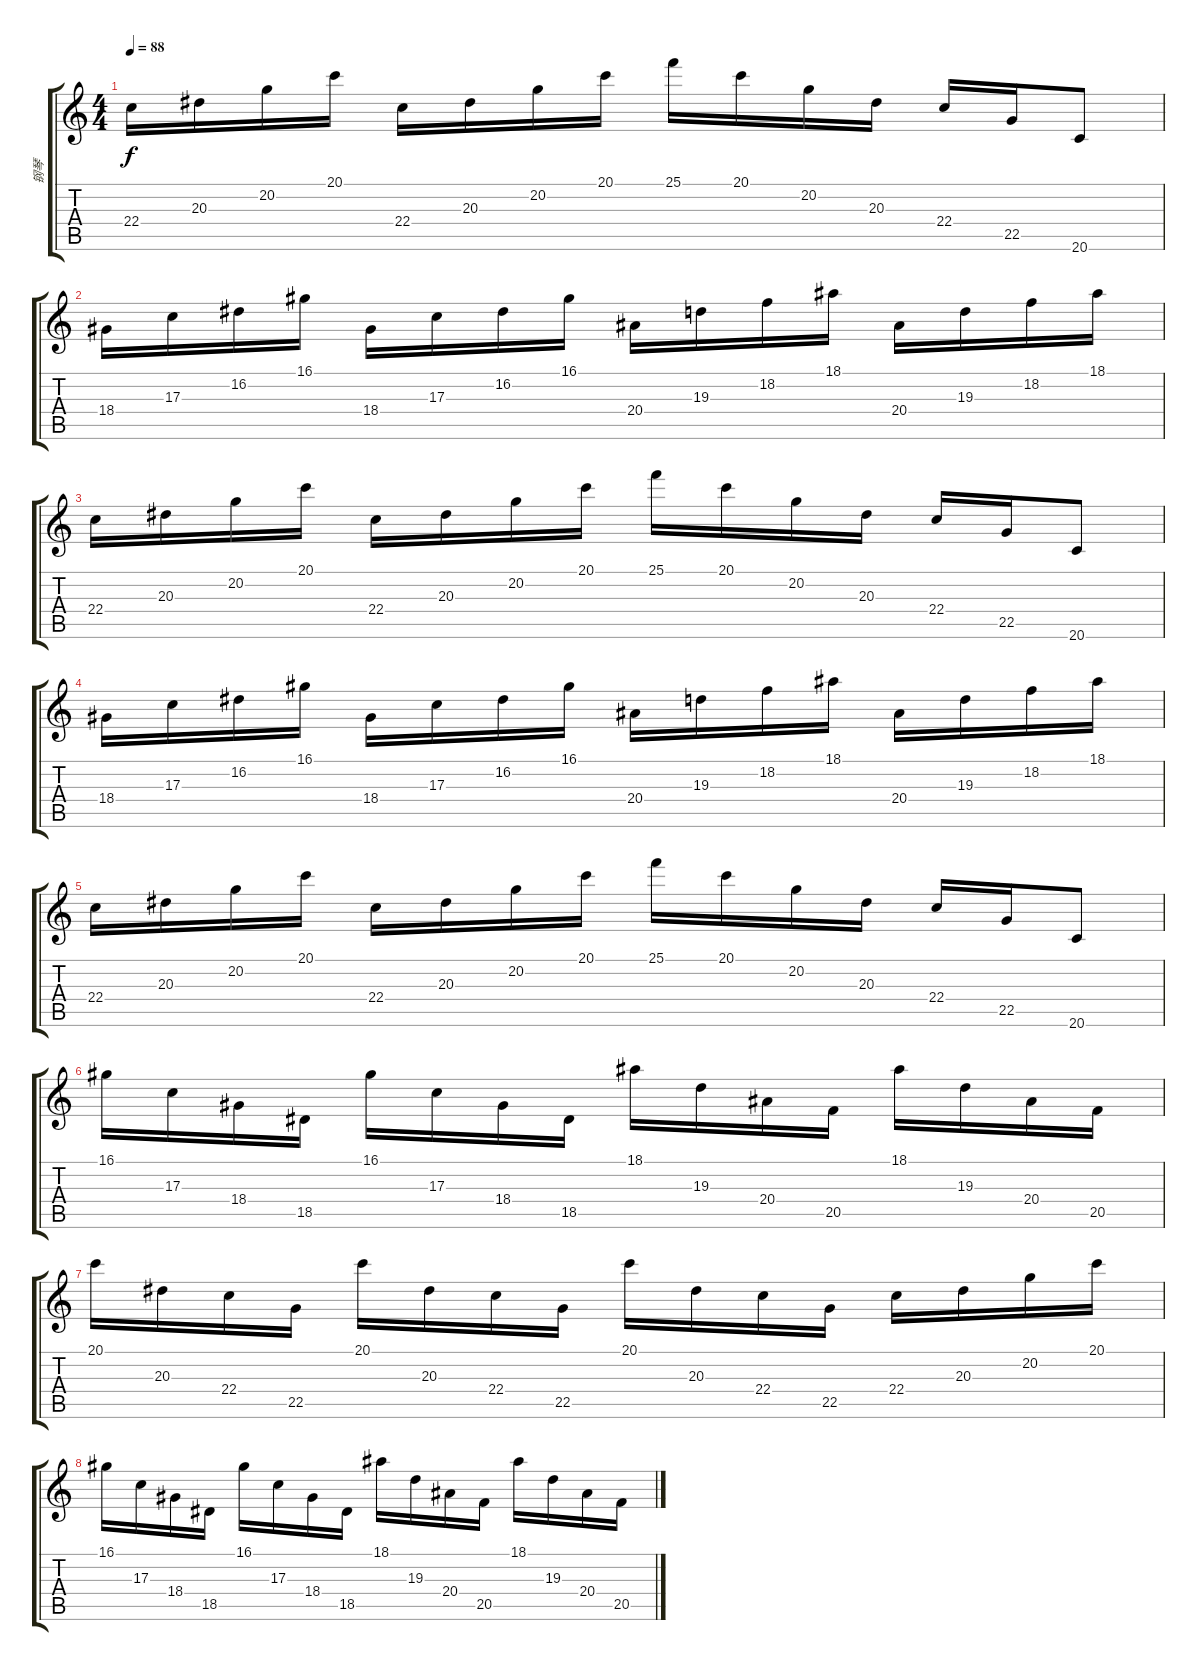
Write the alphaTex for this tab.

\track ("钢琴" "钢琴") {instrument acousticgrandpiano}
\staff {score tabs}
\tuning (E4 B3 G3 D3 A2 E2) {hide}
\ts (4 4)
\tempo 88
\clef g2
\ks c
22.4.16{dy f} 20.3.16 20.2.16 20.1.16 22.4.16 20.3.16 20.2.16 20.1.16 25.1.16 20.1.16 20.2.16 20.3.16 22.4.16 22.5.16 20.6.8 |
18.4.16 17.3.16 16.2.16 16.1.16 18.4.16 17.3.16 16.2.16 16.1.16 20.4.16 19.3.16 18.2.16 18.1.16 20.4.16 19.3.16 18.2.16 18.1.16 |
22.4.16 20.3.16 20.2.16 20.1.16 22.4.16 20.3.16 20.2.16 20.1.16 25.1.16 20.1.16 20.2.16 20.3.16 22.4.16 22.5.16 20.6.8 |
18.4.16 17.3.16 16.2.16 16.1.16 18.4.16 17.3.16 16.2.16 16.1.16 20.4.16 19.3.16 18.2.16 18.1.16 20.4.16 19.3.16 18.2.16 18.1.16 |
22.4.16 20.3.16 20.2.16 20.1.16 22.4.16 20.3.16 20.2.16 20.1.16 25.1.16 20.1.16 20.2.16 20.3.16 22.4.16 22.5.16 20.6.8 |
16.1.16 17.3.16 18.4.16 18.5.16 16.1.16 17.3.16 18.4.16 18.5.16 18.1.16 19.3.16 20.4.16 20.5.16 18.1.16 19.3.16 20.4.16 20.5.16 |
20.1.16 20.3.16 22.4.16 22.5.16 20.1.16 20.3.16 22.4.16 22.5.16 20.1.16 20.3.16 22.4.16 22.5.16 22.4.16 20.3.16 20.2.16 20.1.16 |
16.1.16 17.3.16 18.4.16 18.5.16 16.1.16 17.3.16 18.4.16 18.5.16 18.1.16 19.3.16 20.4.16 20.5.16 18.1.16 19.3.16 20.4.16 20.5.16
